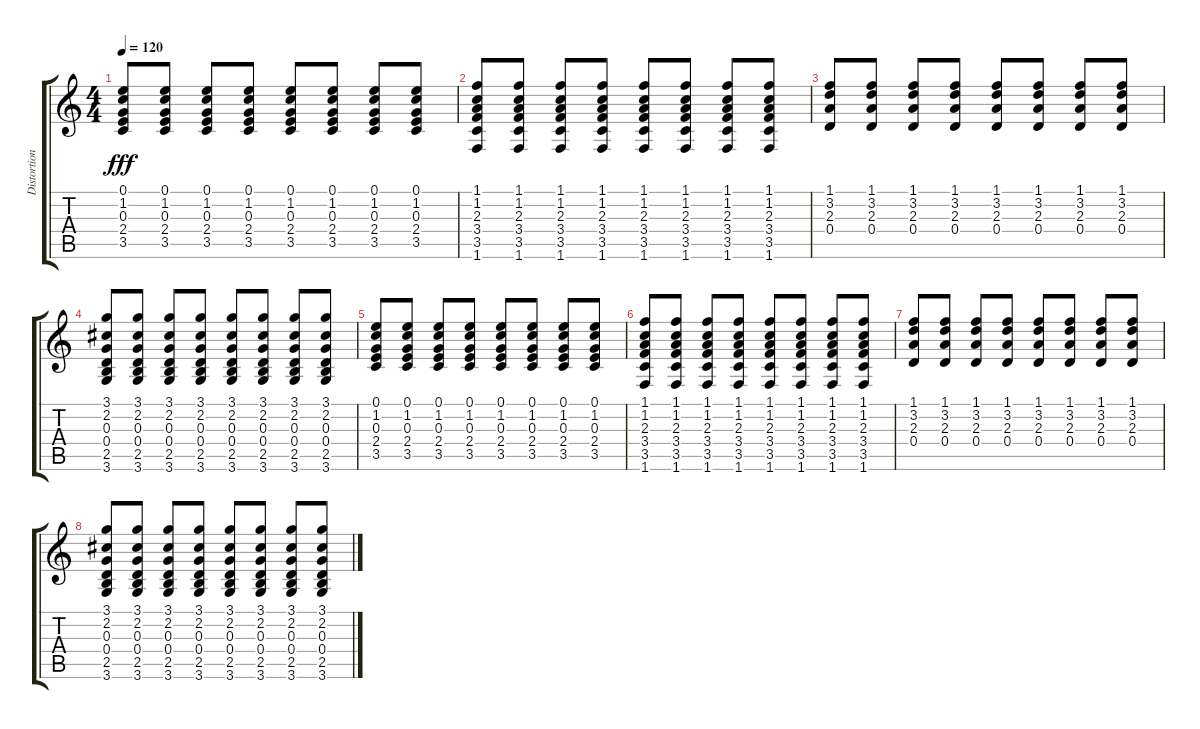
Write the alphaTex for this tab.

\track ("Distortion Guitar" "Distortion") {instrument distortionguitar}
\staff {score tabs}
\tuning (E4 B3 G3 D3 A2 E2) {hide}
\ts (4 4)
\tempo 120
\clef g2
\ks c
(0.1 1.2 0.3 2.4 3.5).8{dy fff} (0.1 1.2 0.3 2.4 3.5).8 (0.1 1.2 0.3 2.4 3.5).8 (0.1 1.2 0.3 2.4 3.5).8 (0.1 1.2 0.3 2.4 3.5).8 (0.1 1.2 0.3 2.4 3.5).8 (0.1 1.2 0.3 2.4 3.5).8 (0.1 1.2 0.3 2.4 3.5).8 |
(1.1 1.2 2.3 3.4 3.5 1.6).8 (1.1 1.2 2.3 3.4 3.5 1.6).8 (1.1 1.2 2.3 3.4 3.5 1.6).8 (1.1 1.2 2.3 3.4 3.5 1.6).8 (1.1 1.2 2.3 3.4 3.5 1.6).8 (1.1 1.2 2.3 3.4 3.5 1.6).8 (1.1 1.2 2.3 3.4 3.5 1.6).8 (1.1 1.2 2.3 3.4 3.5 1.6).8 |
(1.1 3.2 2.3 0.4).8 (1.1 3.2 2.3 0.4).8 (1.1 3.2 2.3 0.4).8 (1.1 3.2 2.3 0.4).8 (1.1 3.2 2.3 0.4).8 (1.1 3.2 2.3 0.4).8 (1.1 3.2 2.3 0.4).8 (1.1 3.2 2.3 0.4).8 |
(3.1 2.2 0.3 0.4 2.5 3.6).8 (3.1 2.2 0.3 0.4 2.5 3.6).8 (3.1 2.2 0.3 0.4 2.5 3.6).8 (3.1 2.2 0.3 0.4 2.5 3.6).8 (3.1 2.2 0.3 0.4 2.5 3.6).8 (3.1 2.2 0.3 0.4 2.5 3.6).8 (3.1 2.2 0.3 0.4 2.5 3.6).8 (3.1 2.2 0.3 0.4 2.5 3.6).8 |
(0.1 1.2 0.3 2.4 3.5).8 (0.1 1.2 0.3 2.4 3.5).8 (0.1 1.2 0.3 2.4 3.5).8 (0.1 1.2 0.3 2.4 3.5).8 (0.1 1.2 0.3 2.4 3.5).8 (0.1 1.2 0.3 2.4 3.5).8 (0.1 1.2 0.3 2.4 3.5).8 (0.1 1.2 0.3 2.4 3.5).8 |
(1.1 1.2 2.3 3.4 3.5 1.6).8 (1.1 1.2 2.3 3.4 3.5 1.6).8 (1.1 1.2 2.3 3.4 3.5 1.6).8 (1.1 1.2 2.3 3.4 3.5 1.6).8 (1.1 1.2 2.3 3.4 3.5 1.6).8 (1.1 1.2 2.3 3.4 3.5 1.6).8 (1.1 1.2 2.3 3.4 3.5 1.6).8 (1.1 1.2 2.3 3.4 3.5 1.6).8 |
(1.1 3.2 2.3 0.4).8 (1.1 3.2 2.3 0.4).8 (1.1 3.2 2.3 0.4).8 (1.1 3.2 2.3 0.4).8 (1.1 3.2 2.3 0.4).8 (1.1 3.2 2.3 0.4).8 (1.1 3.2 2.3 0.4).8 (1.1 3.2 2.3 0.4).8 |
(3.1 2.2 0.3 0.4 2.5 3.6).8 (3.1 2.2 0.3 0.4 2.5 3.6).8 (3.1 2.2 0.3 0.4 2.5 3.6).8 (3.1 2.2 0.3 0.4 2.5 3.6).8 (3.1 2.2 0.3 0.4 2.5 3.6).8 (3.1 2.2 0.3 0.4 2.5 3.6).8 (3.1 2.2 0.3 0.4 2.5 3.6).8 (3.1 2.2 0.3 0.4 2.5 3.6).8
